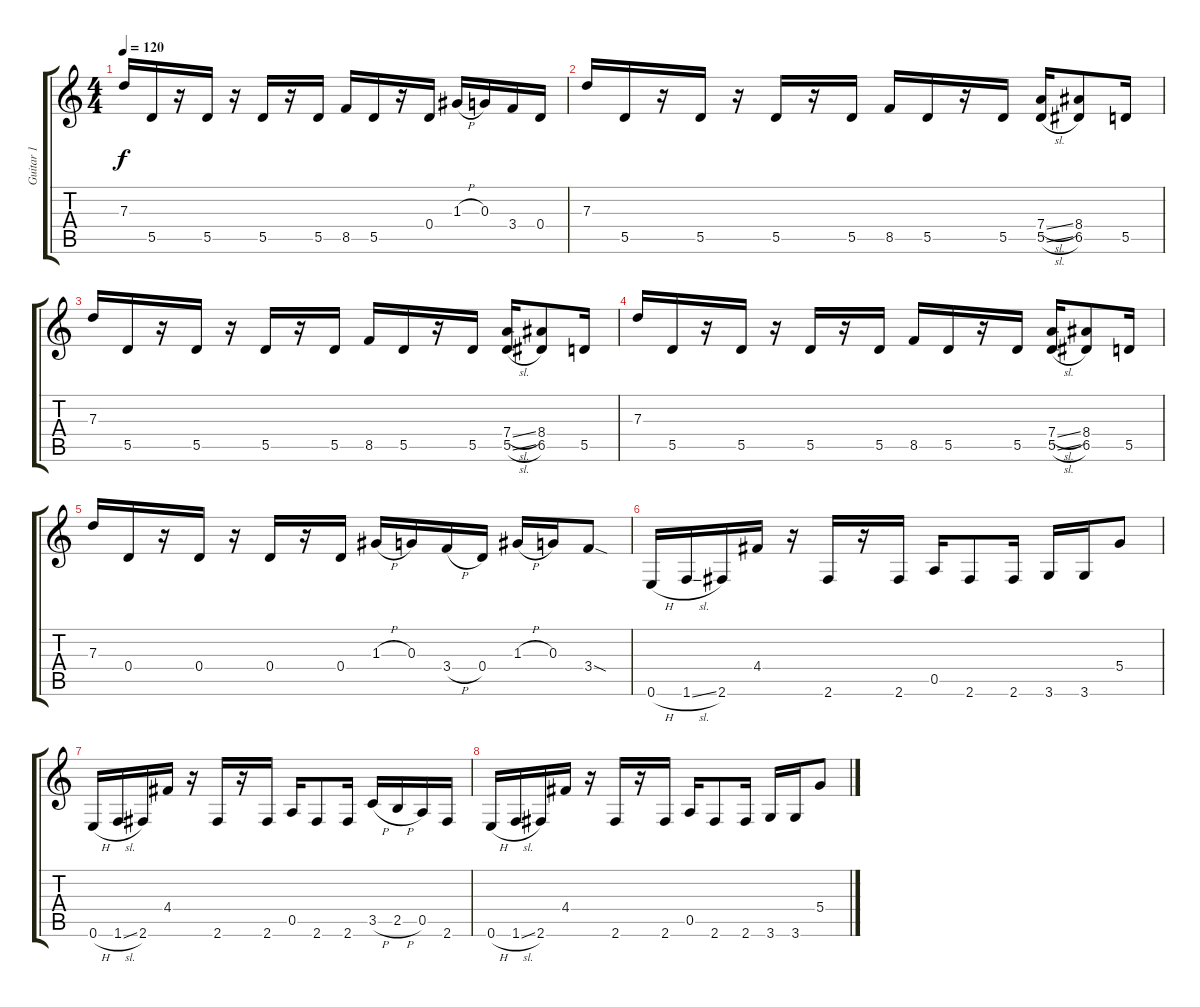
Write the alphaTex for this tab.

\track ("Guitar 1" "Guitar 1") {instrument overdrivenguitar}
\staff {score tabs}
\tuning (E4 B3 G3 D3 A2 E2) {hide}
\ts (4 4)
\tempo 120
\clef g2
\ks c
7.3.16{dy f} 5.5.16 r.16 5.5.16 r.16 5.5.16 r.16 5.5.16 8.5.16 5.5.16 r.16 0.4.16 1.3{h}.16 0.3.16 3.4.16 0.4.16 |
7.3.16 5.5.16 r.16 5.5.16 r.16 5.5.16 r.16 5.5.16 8.5.16 5.5.16 r.16 5.5.16 (7.4{sl} 5.5{sl}).16 (8.4 6.5).8 5.5.16 |
7.3.16 5.5.16 r.16 5.5.16 r.16 5.5.16 r.16 5.5.16 8.5.16 5.5.16 r.16 5.5.16 (7.4{sl} 5.5{sl}).16 (8.4 6.5).8 5.5.16 |
7.3.16 5.5.16 r.16 5.5.16 r.16 5.5.16 r.16 5.5.16 8.5.16 5.5.16 r.16 5.5.16 (7.4{sl} 5.5{sl}).16 (8.4 6.5).8 5.5.16 |
7.3.16 0.4.16 r.16 0.4.16 r.16 0.4.16 r.16 0.4.16 1.3{h}.16 0.3.16 3.4{h}.16 0.4.16 1.3{h}.16 0.3.16 3.4{sod}.8 |
0.6{h}.16 1.6{sl}.16 2.6.16 4.4.16 r.16 2.6.16 r.16 2.6.16 0.5.16 2.6.8 2.6.16 3.6.16 3.6.16 5.4.8 |
0.6{h}.16 1.6{sl}.16 2.6.16 4.4.16 r.16 2.6.16 r.16 2.6.16 0.5.16 2.6.8 2.6.16 3.5{h}.16 2.5{h}.16 0.5.16 2.6.16 |
0.6{h}.16 1.6{sl}.16 2.6.16 4.4.16 r.16 2.6.16 r.16 2.6.16 0.5.16 2.6.8 2.6.16 3.6.16 3.6.16 5.4.8
